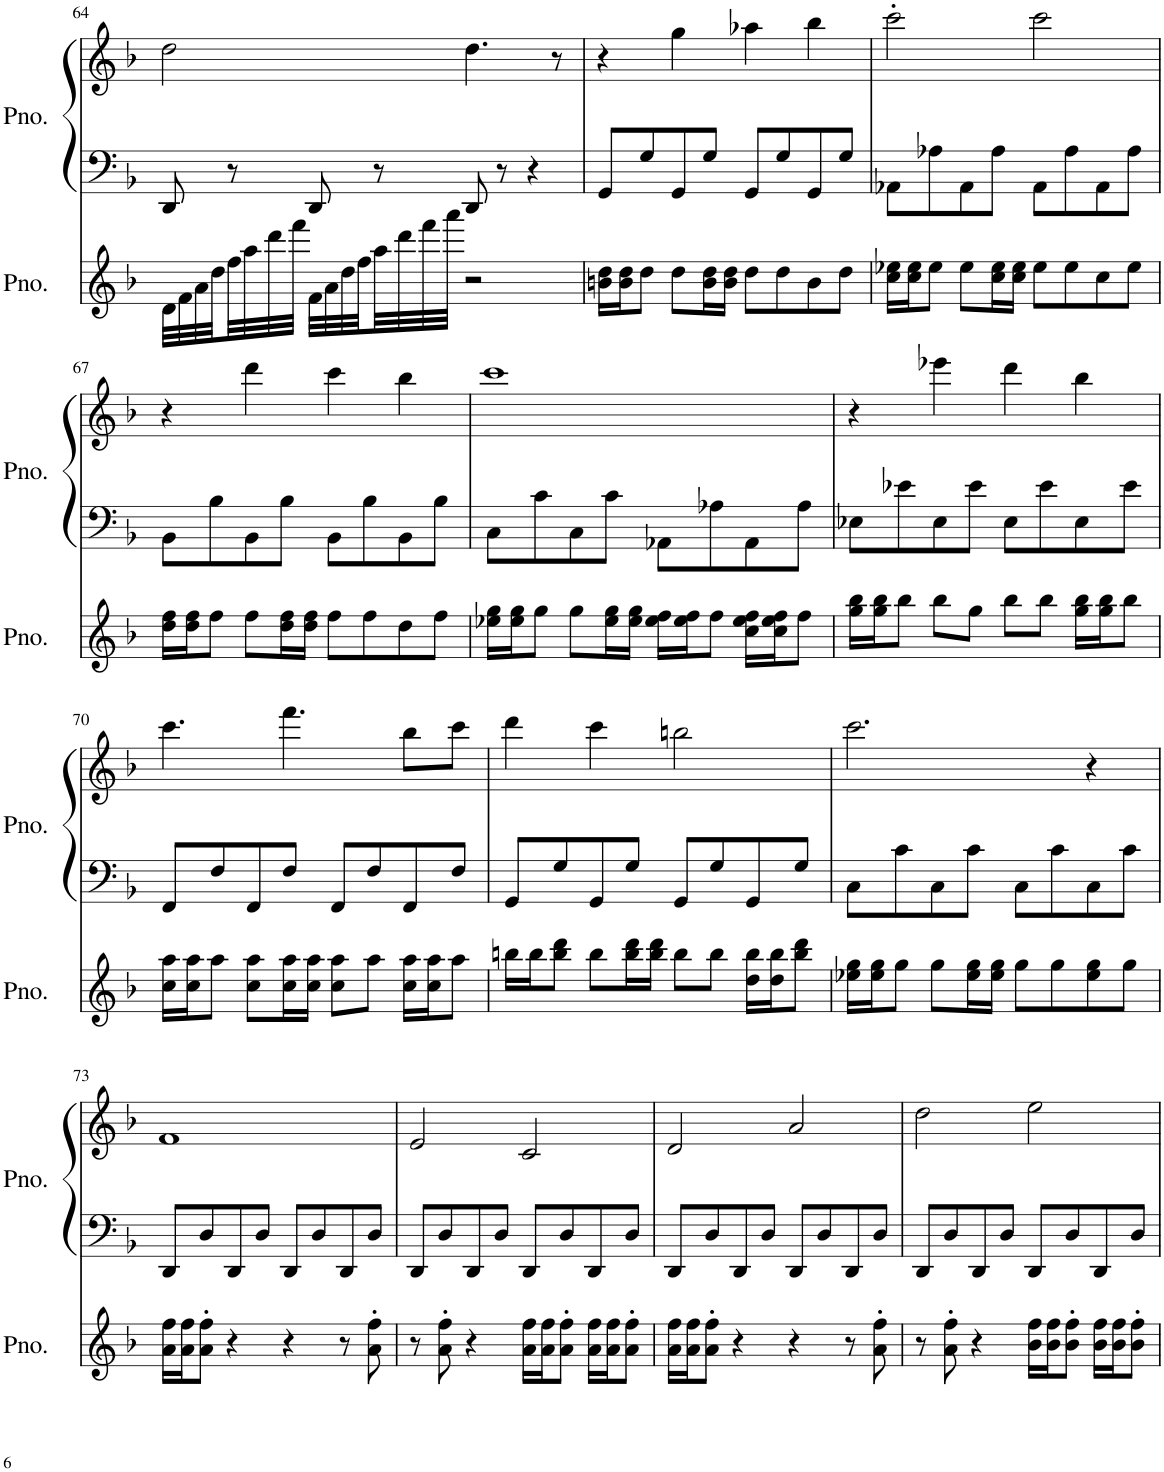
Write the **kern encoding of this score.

**kern	**kern	**kern
*part2	*part1	*part1
*staff3	*staff2	*staff1
*I"Piano	*I"Piano	*
*I'Pno.	*I'Pno.	*
!!LO:PB:g=z
*clefG2	*clefF4	*clefG2
*k[b-]	*k[b-]	*k[b-]
*M4/4	*M4/4	*M4/4
=64	=64	=64
32d\LLL	8DD/	2dd\
32f\	.	.
32a\	.	.
32dd\	.	.
32ff\	8r	.
32aa\	.	.
32ddd\	.	.
32fff\JJJ	.	.
32f\LLL	8DD/	.
32a\	.	.
32dd\	.	.
32ff\	.	.
32aa\	8r	.
32ddd\	.	.
32fff\	.	.
32aaa\JJJ	.	.
2r	8DD/	4.dd\
.	8r	.
.	4r	.
.	.	8r
=65	=65	=65
16bn\ 16dd\LL	8GG/L	4r
16b\ 16dd\J	.	.
8dd\J	8G/	.
8dd\L	8GG/	4gg\
16b\ 16dd\L	8G/J	.
16b\ 16dd\JJ	.	.
8dd\L	8GG/L	4aa-X\
8dd\	8G/	.
8b\	8GG/	4bb-\
8dd\J	8G/J	.
=66	=66	=66
16cc\ 16ee-X\LL	8AA-X\L	2ccc'\
16cc\ 16ee-\J	.	.
8ee-\J	8A-X\	.
8ee-\L	8AA-\	.
16cc\ 16ee-\L	8A-\J	.
16cc\ 16ee-\JJ	.	.
8ee-\L	8AA-\L	2ccc\
8ee-\	8A-\	.
8cc\	8AA-\	.
8ee-\J	8A-\J	.
!!LO:LB:g=z
=67	=67	=67
16dd\ 16ff\LL	8BB-\L	4r
16dd\ 16ff\J	.	.
8ff\J	8B-\	.
8ff\L	8BB-\	4ddd\
16dd\ 16ff\L	8B-\J	.
16dd\ 16ff\JJ	.	.
8ff\L	8BB-\L	4ccc\
8ff\	8B-\	.
8dd\	8BB-\	4bb-\
8ff\J	8B-\J	.
=68	=68	=68
16ee-X\ 16gg\LL	8C\L	1ccc
16ee-\ 16gg\J	.	.
8gg\J	8c\	.
8gg\L	8C\	.
16ee-\ 16gg\L	8c\J	.
16ee-\ 16gg\JJ	.	.
16ee-\ 16ff\LL	8AA-X\L	.
16ee-\ 16ff\J	.	.
8ff\J	8A-X\	.
16cc\ 16ee-\ 16ff\LL	8AA-\	.
16cc\ 16ee-\ 16ff\J	.	.
8ff\J	8A-\J	.
=69	=69	=69
16gg\ 16bb-\LL	8E-X\L	4r
16gg\ 16bb-\J	.	.
8bb-\J	8e-X\	.
8bb-\L	8E-\	4eee-X\
8gg\J	8e-\J	.
8bb-\L	8E-\L	4ddd\
8bb-\J	8e-\	.
16gg\ 16bb-\LL	8E-\	4bb-\
16gg\ 16bb-\J	.	.
8bb-\J	8e-\J	.
!!LO:LB:g=z
=70	=70	=70
16cc\ 16aa\LL	8FF/L	4.ccc\
16cc\ 16aa\J	.	.
8aa\J	8F/	.
8cc\ 8aa\L	8FF/	.
16cc\ 16aa\L	8F/J	4.fff\
16cc\ 16aa\JJ	.	.
8cc\ 8aa\L	8FF/L	.
8aa\J	8F/	.
16cc\ 16aa\LL	8FF/	8bb-\L
16cc\ 16aa\J	.	.
8aa\J	8F/J	8ccc\J
=71	=71	=71
16bbn\LL	8GG/L	4ddd\
16bb\J	.	.
8bb\ 8ddd\J	8G/	.
8bb\L	8GG/	4ccc\
16bb\ 16ddd\L	8G/J	.
16bb\ 16ddd\JJ	.	.
8bb\L	8GG/L	2bbn\
8bb\J	8G/	.
16dd\ 16bb\LL	8GG/	.
16dd\ 16bb\J	.	.
8bb\ 8ddd\J	8G/J	.
=72	=72	=72
16ee-X\ 16gg\LL	8C\L	2.ccc\
16ee-\ 16gg\J	.	.
8gg\J	8c\	.
8gg\L	8C\	.
16ee-\ 16gg\L	8c\J	.
16ee-\ 16gg\JJ	.	.
8gg\L	8C\L	.
8gg\	8c\	.
8ee-\ 8gg\	8C\	4r
8gg\J	8c\J	.
!!LO:LB:g=z
=73	=73	=73
16a\ 16ff\LL	8DD/L	1f
16a\ 16ff\J	.	.
8a\' 8ff\'J	8D/	.
4r	8DD/	.
.	8D/J	.
4r	8DD/L	.
.	8D/	.
8r	8DD/	.
8a\' 8ff\'	8D/J	.
=74	=74	=74
8r	8DD/L	2e/
8a\' 8ff\'	8D/	.
4r	8DD/	.
.	8D/J	.
16a\ 16ff\LL	8DD/L	2c/
16a\ 16ff\J	.	.
8a\' 8ff\'J	8D/	.
16a\ 16ff\LL	8DD/	.
16a\ 16ff\J	.	.
8a\' 8ff\'J	8D/J	.
=75	=75	=75
16a\ 16ff\LL	8DD/L	2d/
16a\ 16ff\J	.	.
8a\' 8ff\'J	8D/	.
4r	8DD/	.
.	8D/J	.
4r	8DD/L	2a/
.	8D/	.
8r	8DD/	.
8a\' 8ff\'	8D/J	.
=76	=76	=76
8r	8DD/L	2dd\
8a\' 8ff\'	8D/	.
4r	8DD/	.
.	8D/J	.
16b-\ 16ff\LL	8DD/L	2ee\
16b-\ 16ff\J	.	.
8b-\' 8ff\'J	8D/	.
16b-\ 16ff\LL	8DD/	.
16b-\ 16ff\J	.	.
8b-\' 8ff\'J	8D/J	.
=	=	=
*-	*-	*-
